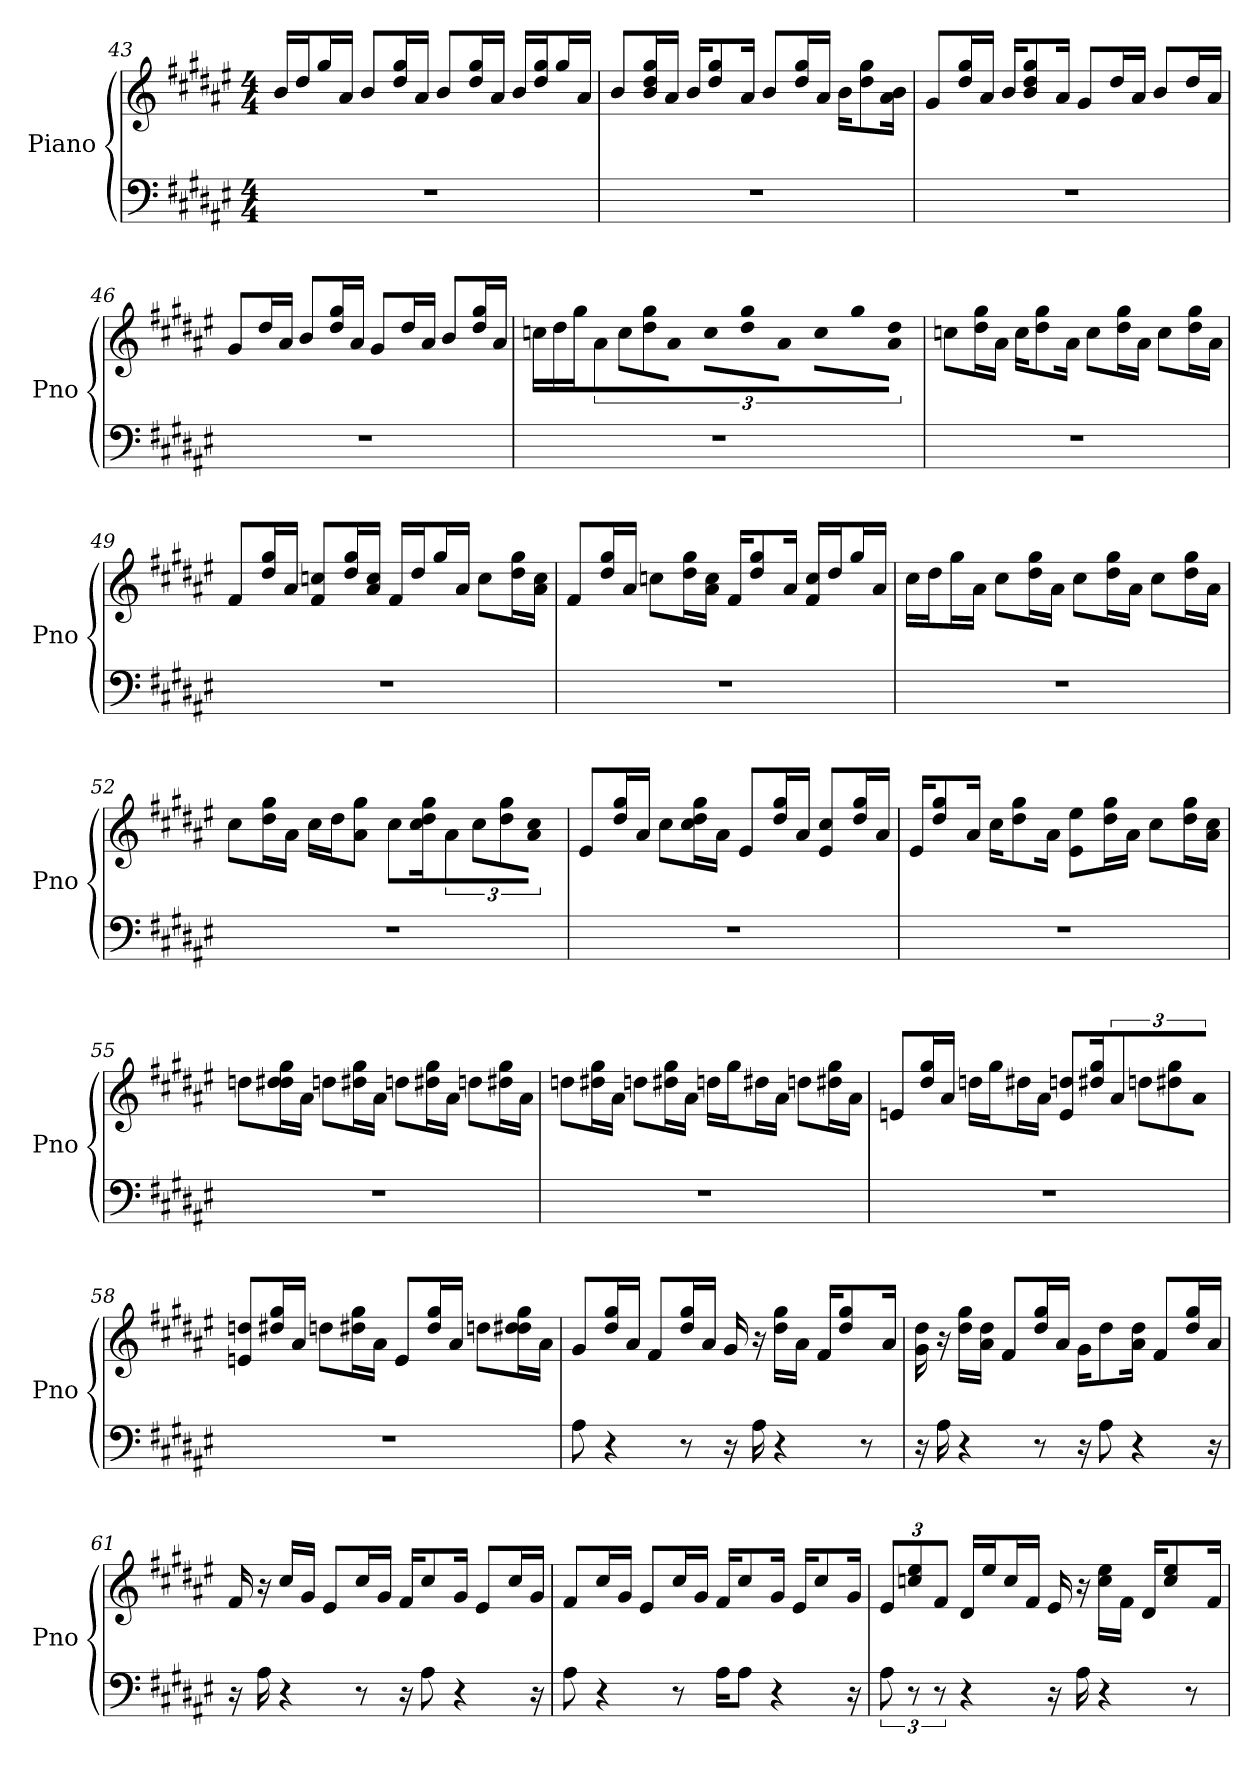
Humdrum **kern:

**kern	**kern
*part1	*part1
*staff2	*staff1
*I"Piano	*
*I'Pno	*
*clefF4	*clefG2
*k[f#c#g#d#a#e#]	*k[f#c#g#d#a#e#]
*F#:	*F#:
*M4/4	*M4/4
=43	=43
1r	16b/LL
.	16dd#/J
.	16gg#/L
.	16a#/JJ
.	8b/L
.	16dd#/ 16gg#/L
.	16a#/JJ
.	8b/L
.	16gg#/ 16dd#/L
.	16a#/JJ
.	16b/LL
.	16gg#/ 16dd#/J
.	16gg#/L
.	16a#/JJ
=44	=44
1r	8b/L
.	16gg#/ 16b/ 16dd#/L
.	16a#/JJ
.	16b/KL
.	8gg#/ 8dd#/
.	16a#/Jk
.	8b/L
.	16gg#/ 16dd#/L
.	16a#/JJ
.	16b\KL
.	8gg#\ 8dd#\
.	16a#\ 16b\Jk
=45	=45
1r	8g#/L
.	16gg#/ 16dd#/L
.	16a#/JJ
.	16b/KL
.	8b/ 8dd#/ 8gg#/
.	16a#/Jk
.	8g#/L
.	16dd#/L
.	16a#/JJ
.	8b/L
.	16dd#/L
.	16a#/JJ
=46	=46
1r	8g#/L
.	16dd#/L
.	16a#/JJ
.	8b/L
.	16dd#/ 16gg#/L
.	16a#/JJ
.	8g#/L
.	16dd#/L
.	16a#/JJ
.	8b/L
.	16dd#/ 16gg#/L
.	16a#/JJ
=47	=47
1r	16cc\LL
.	16dd#\J
.	16gg#\K
.	12a#\J
.	12cc\L
.	12dd#\ 12gg#\
.	16a#\Jk
.	8cc\L
.	16dd#\ 16gg#\L
.	16a#\JJ
.	8cc\L
.	16gg#\L
.	16dd#\ 16a#\JJ
=48	=48
1r	8cc\L
.	16dd#\ 16gg#\L
.	16a#\JJ
.	16cc\KL
.	8dd#\ 8gg#\
.	16a#\Jk
.	8cc\L
.	16gg#\ 16dd#\L
.	16a#\JJ
.	8cc\L
.	16gg#\ 16dd#\L
.	16a#\JJ
=49	=49
1r	8f#/L
.	16gg#/ 16dd#/L
.	16a#/JJ
.	8f#/ 8cc/L
.	16gg#/ 16dd#/L
.	16a#/ 16cc/JJ
.	16f#/LL
.	16dd#/J
.	16gg#/L
.	16a#/JJ
.	8cc\L
.	16dd#\ 16gg#\L
.	16cc\ 16a#\JJ
=50	=50
1r	8f#/L
.	16dd#/ 16gg#/L
.	16a#/JJ
.	8cc\L
.	16gg#\ 16dd#\L
.	16cc\ 16a#\JJ
.	16f#/KL
.	8gg#/ 8dd#/
.	16a#/Jk
.	16f#/ 16cc/LL
.	16dd#/J
.	16gg#/L
.	16a#/JJ
=51	=51
1r	16cc#\LL
.	16dd#\J
.	16gg#\L
.	16a#\JJ
.	8cc#\L
.	16dd#\ 16gg#\L
.	16a#\JJ
.	8cc#\L
.	16dd#\ 16gg#\L
.	16a#\JJ
.	8cc#\L
.	16dd#\ 16gg#\L
.	16a#\JJ
=52	=52
1r	8cc#\L
.	16dd#\ 16gg#\L
.	16a#\JJ
.	16cc#\LL
.	16dd#\J
.	8gg#\ 8a#\J
.	8cc#\L
.	16gg#\ 16dd#\ 16cc#\K
.	12a#\J
.	12cc#\L
.	12gg#\ 12dd#\
.	16a#\ 16cc#\Jk
=53	=53
1r	8e#/L
.	16dd#/ 16gg#/L
.	16a#/JJ
.	8cc#\L
.	16gg#\ 16dd#\ 16cc#\L
.	16a#\JJ
.	8e#/L
.	16gg#/ 16dd#/L
.	16a#/JJ
.	8e#/ 8cc#/L
.	16dd#/ 16gg#/L
.	16a#/JJ
=54	=54
1r	16e#/KL
.	8gg#/ 8dd#/
.	16a#/Jk
.	16cc#\KL
.	8dd#\ 8gg#\
.	16a#\Jk
.	8ee#\ 8e#\L
.	16gg#\ 16dd#\L
.	16a#\JJ
.	8cc#\L
.	16dd#\ 16gg#\L
.	16a#\ 16cc#\JJ
=55	=55
1r	8dd\L
.	16dd\ 16dd#\ 16gg#\L
.	16a#\JJ
.	8dd\L
.	16gg#\ 16dd#\L
.	16a#\JJ
.	8dd\L
.	16gg#\ 16dd#\L
.	16a#\JJ
.	8dd\L
.	16gg#\ 16dd#\L
.	16a#\JJ
=56	=56
1r	8dd\L
.	16dd#\ 16gg#\L
.	16a#\JJ
.	8dd\L
.	16gg#\ 16dd#\L
.	16a#\JJ
.	16dd\LL
.	16gg#\J
.	16dd#\L
.	16a#\JJ
.	8dd\L
.	16dd#\ 16gg#\L
.	16a#\JJ
=57	=57
1r	8e/L
.	16gg#/ 16dd#/L
.	16a#/JJ
.	16dd\LL
.	16gg#\J
.	16dd#\L
.	16a#\JJ
.	8e/ 8dd/L
.	16gg#/ 16dd#/K
.	12a#/J
.	12dd\L
.	12gg#\ 12dd#\
.	16a#\Jk
=58	=58
1r	8e/ 8dd/L
.	16dd#/ 16gg#/L
.	16a#/JJ
.	8dd\L
.	16gg#\ 16dd#\L
.	16a#\JJ
.	8e/L
.	16gg#/ 16dd#/L
.	16a#/JJ
.	8dd\L
.	16dd\ 16gg#\ 16dd#\L
.	16a#\JJ
=59	=59
8A#	8g#/L
4r	16gg#/ 16dd#/L
.	16a#/JJ
.	8f#/L
8r	16gg#/ 16dd#/L
.	16a#/JJ
16r	16g#
16A#	16r
4r	16gg#\ 16dd#\LL
.	16a#\JJ
.	16f#/KL
.	8gg#/ 8dd#/
8r	.
.	16a#/Jk
=60	=60
16r	16g# 16dd#
16A#	16r
4r	16dd#\ 16gg#\LL
.	16a#\ 16dd#\JJ
.	8f#/L
8r	16gg#/ 16dd#/L
.	16a#/JJ
16r	16g#\KL
8A#	8dd#\
4r	16a#\ 16dd#\Jk
.	8f#/L
.	16dd#/ 16gg#/L
16r	16a#/JJ
=61	=61
16r	16f#
16A#	16r
4r	16cc#/LL
.	16g#/JJ
.	8e#/L
8r	16cc#/L
.	16g#/JJ
16r	16f#/KL
8A#	8cc#/
4r	16g#/Jk
.	8e#/L
.	16cc#/L
16r	16g#/JJ
=62	=62
8A#	8f#/L
4r	16cc#/L
.	16g#/JJ
.	8e#/L
8r	16cc#/L
.	16g#/JJ
16A#\KL	16f#/KL
8A#\J	8cc#/
4r	16g#/Jk
.	16e#/KL
.	8cc#/
16r	16g#/Jk
=63	=63
12A#	12e#/L
12r	12ee#/ 12cc/
12r	12f#/J
4r	16d#/LL
.	16ee#/J
.	16cc/L
.	16f#/JJ
16r	16e#
16A#	16r
4r	16ee#\ 16cc\LL
.	16f#\JJ
.	16d#/KL
.	8cc/ 8ee#/
8r	.
.	16f#/Jk
=	=
*-	*-
